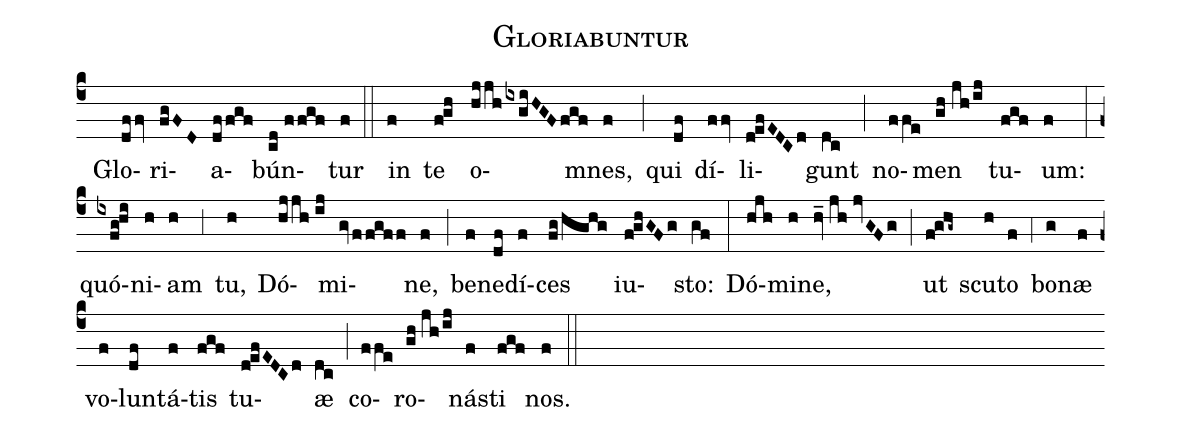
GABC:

name:Gloriabuntur;
mode:VI;
office-part:Offertoria;
%%
(c4) () Glo(dffv)ri(fgFD)a(dffgf)bún(cd//ffgf)tur(f) (::) in(f) te(f!gh) o(hjjh/ixgiHGF/fgf)mnes,(f) (;) qui(df) dí(ffv)li(d!efEDCd)gunt(dc) (;) no(ffe)men(gh//jh/ij) tu(fgf)um:(f) (:) quó(ixfg!hi)ni(h)am(h) (,3) tu,(h) Dó(hjjh//ij)mi(gv/ffgff)ne,(f) (;) be(f)ne(df)dí(f)ces(fg/hghg) iu(f!ghGFg)sto:(gf) (:) Dó(hjh)mi(h)ne,(hv_//jh//jvGFg) (;) ut(f!ghg~) scu(h)to(f) (,4) bo(g)næ(f) vo(f)lun(df)tá(f)tis(fgf) tu(d!efEDCd)æ(dc) (;) co(ffe)ro(gh//jh/ij)ná(f)sti(fgf) nos.(f) (::)
